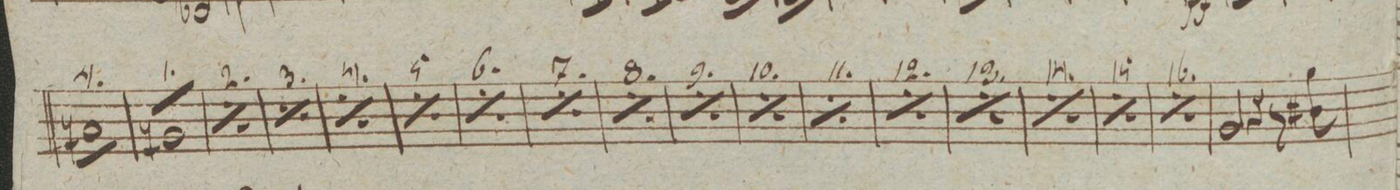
**kern	**dynam
*I"Alto Viola.	*
*clefC3	*
*k[]	*
*met(c|)	*
*M4/4	*
8Bn\L	.
8Bn\	.
8Bn\	.
8Bn\	.
8Bn\	.
8Bn\	.
8Bn\	.
8Bn\J	.
=57	=57
8An/L	.
8An/	.
8An/	.
8An/	.
8An/	.
8An/	.
8An/	.
8An/J	.
=58	=58
*rep	*
8An/L	.
8An/	.
8An/	.
8An/	.
8An/	.
8An/	.
8An/	.
8An/J	.
*Xrep	*
=59	=59
*rep	*
8An/L	.
8An/	.
8An/	.
8An/	.
8An/	.
8An/	.
8An/	.
8An/J	.
*Xrep	*
=60	=60
*rep	*
8An/L	.
8An/	.
8An/	.
8An/	.
8An/	.
8An/	.
8An/	.
8An/J	.
*Xrep	*
=61	=61
*rep	*
8An/L	.
8An/	.
8An/	.
8An/	.
8An/	.
8An/	.
8An/	.
8An/J	.
*Xrep	*
=62	=62
*rep	*
8An/L	.
8An/	.
8An/	.
8An/	.
8An/	.
8An/	.
8An/	.
8An/J	.
*Xrep	*
=63	=63
*rep	*
8An/L	.
8An/	.
8An/	.
8An/	.
8An/	.
8An/	.
8An/	.
8An/J	.
*Xrep	*
=64	=64
*rep	*
8An/L	.
8An/	.
8An/	.
8An/	.
8An/	.
8An/	.
8An/	.
8An/J	.
*Xrep	*
=65	=65
*rep	*
8An/L	.
8An/	.
8An/	.
8An/	.
8An/	.
8An/	.
8An/	.
8An/J	.
*Xrep	*
=66	=66
*rep	*
8An/L	.
8An/	.
8An/	.
8An/	.
8An/	.
8An/	.
8An/	.
8An/J	.
*Xrep	*
=67	=67
*rep	*
8An/L	.
8An/	.
8An/	.
8An/	.
8An/	.
8An/	.
8An/	.
8An/J	.
*Xrep	*
=68	=68
*rep	*
8An/L	.
8An/	.
8An/	.
8An/	.
8An/	.
8An/	.
8An/	.
8An/J	.
*Xrep	*
=69	=69
*rep	*
8An/L	.
8An/	.
8An/	.
8An/	.
8An/	.
8An/	.
8An/	.
8An/J	.
*Xrep	*
=70	=70
*rep	*
8An/L	.
8An/	.
8An/	.
8An/	.
8An/	.
8An/	.
8An/	.
8An/J	.
*Xrep	*
=71	=71
*rep	*
8An/L	.
8An/	.
8An/	.
8An/	.
8An/	.
8An/	.
8An/	.
8An/J	.
*Xrep	*
=72	=72
*rep	*
8An/L	.
8An/	.
8An/	.
8An/	.
8An/	.
8An/	.
8An/	.
8An/J	.
*Xrep	*
*Xtremolo	*
=73	=73
2A/	.
4r	.
8r	.
8a\ 8c#X\	.
=74	=74
*-	*-
